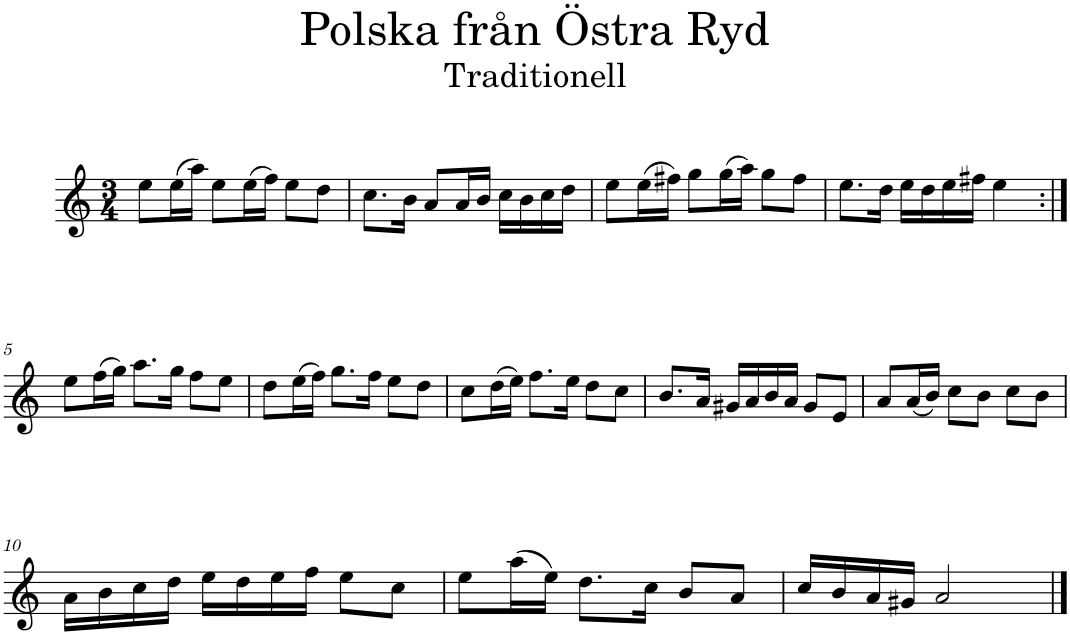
**kern
*part1
*staff1
*I"Piano
*I'Pno
*clefG2
*k[]
*M3/4
=1
8ee\L
(16ee\L
16aa\JJ)
8ee\L
(16ee\L
16ff\JJ)
8ee\L
8dd\J
=2
8.cc\L
16b\Jk
8a/L
16a/L
16b/JJ
16cc\LL
16b\
16cc\
16dd\JJ
=3
8ee\L
(16ee\L
16ff#X\JJ)
8gg\L
(16gg\L
16aa\JJ)
8gg\L
8ff#\J
=4
8.ee\L
16dd\Jk
16ee\LL
16dd\
16ee\
16ff#X\JJ
4ee\
!!LO:LB:g=z
=5:|!
8ee\L
(16ff\L
16gg\JJ)
8.aa\L
16gg\Jk
8ff\L
8ee\J
=6
8dd\L
(16ee\L
16ff\JJ)
8.gg\L
16ff\Jk
8ee\L
8dd\J
=7
8cc\L
(16dd\L
16ee\JJ)
8.ff\L
16ee\Jk
8dd\L
8cc\J
=8
8.b/L
16a/Jk
16g#X/LL
16a/
16b/
16a/JJ
8g#/L
8e/J
=9
8a/L
(16a/L
16b/JJ)
8cc\L
8b\J
8cc\L
8b\J
!!LO:LB:g=z
=10
16a\LL
16b\
16cc\
16dd\JJ
16ee\LL
16dd\
16ee\
16ff\JJ
8ee\L
8cc\J
=11
8ee\L
(16aa\L
16ee\JJ)
8.dd\L
16cc\Jk
8b/L
8a/J
=12
16cc/LL
16b/
16a/
16g#X/JJ
2a/
==
*-
